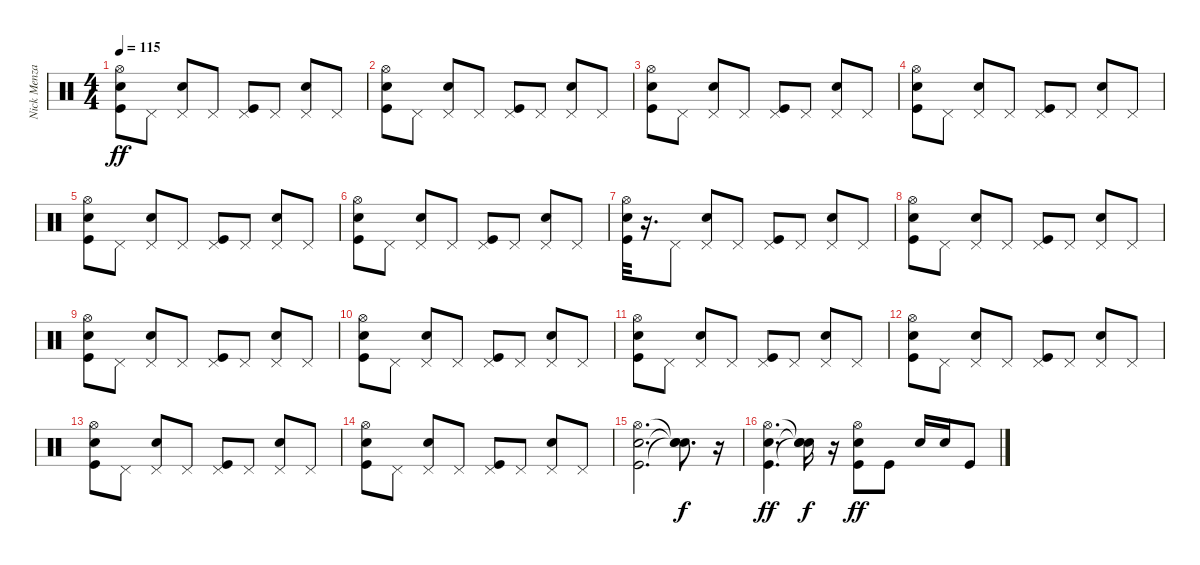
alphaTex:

\track ("Nick Menza" "Nick Menza") {instrument percussion}
\staff {score}
\articulation defaults
\ts (4 4)
\tempo 115
\clef neutral
\ks c
("Kick (hit)" "Electric Snare (hit)" "Hi-Hat (open)").8{dy ff} "Pedal Hi-Hat (hit)".8 ("Electric Snare (hit)" "Pedal Hi-Hat (hit)").8 "Pedal Hi-Hat (hit)".8 ("Kick (hit)" "Pedal Hi-Hat (hit)").8 "Pedal Hi-Hat (hit)".8 ("Electric Snare (hit)" "Pedal Hi-Hat (hit)").8 "Pedal Hi-Hat (hit)".8 |
("Kick (hit)" "Electric Snare (hit)" "Hi-Hat (open)").8 "Pedal Hi-Hat (hit)".8 ("Electric Snare (hit)" "Pedal Hi-Hat (hit)").8 "Pedal Hi-Hat (hit)".8 ("Kick (hit)" "Pedal Hi-Hat (hit)").8 "Pedal Hi-Hat (hit)".8 ("Electric Snare (hit)" "Pedal Hi-Hat (hit)").8 "Pedal Hi-Hat (hit)".8 |
("Kick (hit)" "Electric Snare (hit)" "Hi-Hat (open)").8 "Pedal Hi-Hat (hit)".8 ("Electric Snare (hit)" "Pedal Hi-Hat (hit)").8 "Pedal Hi-Hat (hit)".8 ("Kick (hit)" "Pedal Hi-Hat (hit)").8 "Pedal Hi-Hat (hit)".8 ("Electric Snare (hit)" "Pedal Hi-Hat (hit)").8 "Pedal Hi-Hat (hit)".8 |
("Kick (hit)" "Electric Snare (hit)" "Hi-Hat (open)").8 "Pedal Hi-Hat (hit)".8 ("Electric Snare (hit)" "Pedal Hi-Hat (hit)").8 "Pedal Hi-Hat (hit)".8 ("Kick (hit)" "Pedal Hi-Hat (hit)").8 "Pedal Hi-Hat (hit)".8 ("Electric Snare (hit)" "Pedal Hi-Hat (hit)").8 "Pedal Hi-Hat (hit)".8 |
("Kick (hit)" "Electric Snare (hit)" "Hi-Hat (open)").8 "Pedal Hi-Hat (hit)".8 ("Electric Snare (hit)" "Pedal Hi-Hat (hit)").8 "Pedal Hi-Hat (hit)".8 ("Kick (hit)" "Pedal Hi-Hat (hit)").8 "Pedal Hi-Hat (hit)".8 ("Electric Snare (hit)" "Pedal Hi-Hat (hit)").8 "Pedal Hi-Hat (hit)".8 |
("Kick (hit)" "Electric Snare (hit)" "Hi-Hat (open)").8 "Pedal Hi-Hat (hit)".8 ("Electric Snare (hit)" "Pedal Hi-Hat (hit)").8 "Pedal Hi-Hat (hit)".8 ("Kick (hit)" "Pedal Hi-Hat (hit)").8 "Pedal Hi-Hat (hit)".8 ("Electric Snare (hit)" "Pedal Hi-Hat (hit)").8 "Pedal Hi-Hat (hit)".8 |
("Kick (hit)" "Electric Snare (hit)" "Hi-Hat (open)").32 r.16{d} "Pedal Hi-Hat (hit)".8 ("Electric Snare (hit)" "Pedal Hi-Hat (hit)").8 "Pedal Hi-Hat (hit)".8 ("Kick (hit)" "Pedal Hi-Hat (hit)").8 "Pedal Hi-Hat (hit)".8 ("Electric Snare (hit)" "Pedal Hi-Hat (hit)").8 "Pedal Hi-Hat (hit)".8 |
("Kick (hit)" "Electric Snare (hit)" "Hi-Hat (open)").8 "Pedal Hi-Hat (hit)".8 ("Electric Snare (hit)" "Pedal Hi-Hat (hit)").8 "Pedal Hi-Hat (hit)".8 ("Kick (hit)" "Pedal Hi-Hat (hit)").8 "Pedal Hi-Hat (hit)".8 ("Electric Snare (hit)" "Pedal Hi-Hat (hit)").8 "Pedal Hi-Hat (hit)".8 |
("Kick (hit)" "Electric Snare (hit)" "Hi-Hat (open)").8 "Pedal Hi-Hat (hit)".8 ("Electric Snare (hit)" "Pedal Hi-Hat (hit)").8 "Pedal Hi-Hat (hit)".8 ("Kick (hit)" "Pedal Hi-Hat (hit)").8 "Pedal Hi-Hat (hit)".8 ("Electric Snare (hit)" "Pedal Hi-Hat (hit)").8 "Pedal Hi-Hat (hit)".8 |
("Kick (hit)" "Electric Snare (hit)" "Hi-Hat (open)").8 "Pedal Hi-Hat (hit)".8 ("Electric Snare (hit)" "Pedal Hi-Hat (hit)").8 "Pedal Hi-Hat (hit)".8 ("Kick (hit)" "Pedal Hi-Hat (hit)").8 "Pedal Hi-Hat (hit)".8 ("Electric Snare (hit)" "Pedal Hi-Hat (hit)").8 "Pedal Hi-Hat (hit)".8 |
("Kick (hit)" "Electric Snare (hit)" "Hi-Hat (open)").8 "Pedal Hi-Hat (hit)".8 ("Electric Snare (hit)" "Pedal Hi-Hat (hit)").8 "Pedal Hi-Hat (hit)".8 ("Kick (hit)" "Pedal Hi-Hat (hit)").8 "Pedal Hi-Hat (hit)".8 ("Electric Snare (hit)" "Pedal Hi-Hat (hit)").8 "Pedal Hi-Hat (hit)".8 |
("Kick (hit)" "Electric Snare (hit)" "Hi-Hat (open)").8 "Pedal Hi-Hat (hit)".8 ("Electric Snare (hit)" "Pedal Hi-Hat (hit)").8 "Pedal Hi-Hat (hit)".8 ("Kick (hit)" "Pedal Hi-Hat (hit)").8 "Pedal Hi-Hat (hit)".8 ("Electric Snare (hit)" "Pedal Hi-Hat (hit)").8 "Pedal Hi-Hat (hit)".8 |
("Kick (hit)" "Electric Snare (hit)" "Hi-Hat (open)").8 "Pedal Hi-Hat (hit)".8 ("Electric Snare (hit)" "Pedal Hi-Hat (hit)").8 "Pedal Hi-Hat (hit)".8 ("Kick (hit)" "Pedal Hi-Hat (hit)").8 "Pedal Hi-Hat (hit)".8 ("Electric Snare (hit)" "Pedal Hi-Hat (hit)").8 "Pedal Hi-Hat (hit)".8 |
("Kick (hit)" "Electric Snare (hit)" "Hi-Hat (open)").8 "Pedal Hi-Hat (hit)".8 ("Electric Snare (hit)" "Pedal Hi-Hat (hit)").8 "Pedal Hi-Hat (hit)".8 ("Kick (hit)" "Pedal Hi-Hat (hit)").8 "Pedal Hi-Hat (hit)".8 ("Electric Snare (hit)" "Pedal Hi-Hat (hit)").8 "Pedal Hi-Hat (hit)".8 |
("Kick (hit)" "Electric Snare (hit)" "Hi-Hat (open)").2{d} ("Snare (hit)"{t} "Snare (hit)"{t} "Snare (hit)"{t}).8{d dy f} r.16 |
("Kick (hit)" "Electric Snare (hit)" "Hi-Hat (open)").4{d dy ff} ("Snare (hit)"{t} "Snare (hit)"{t} "Snare (hit)"{t}).16{dy f} r.16 ("Kick (hit)" "Electric Snare (hit)" "Hi-Hat (open)").8{dy ff} "Kick (hit)".8 "Electric Snare (hit)".16 "Electric Snare (hit)".16 "Kick (hit)".8
